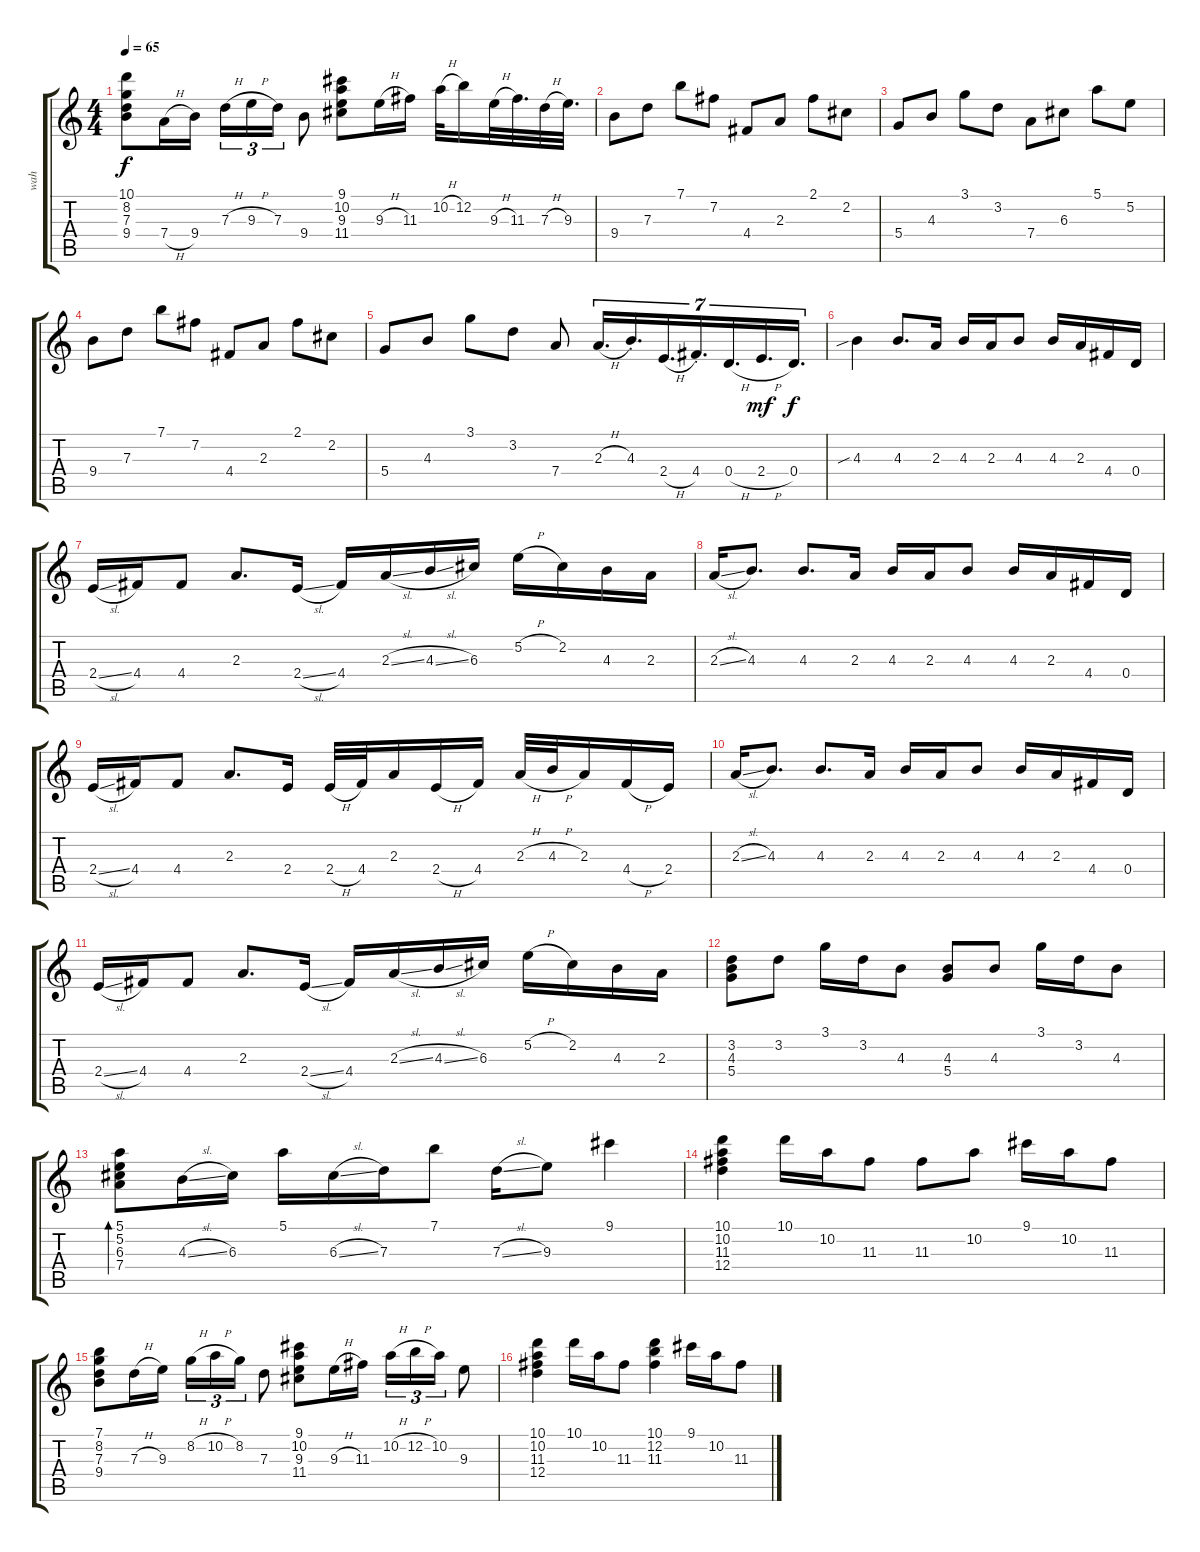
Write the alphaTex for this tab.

\track ("wah" "wah") {instrument overdrivenguitar}
\staff {score tabs}
\tuning (E4 B3 G3 D3 A2 E2) {hide}
\ts (4 4)
\tempo 65
\clef g2
\ks c
(10.1 8.2 7.3 9.4).8{dy f} 7.4{h}.16 9.4.16 7.3{h}.16{tu (3 2)} 9.3{h}.16{tu (3 2)} 7.3.16{tu (3 2)} 9.4.8 (9.1 10.2 9.3 11.4).8 9.3{h}.16 11.3.16 10.2{h}.32 12.2.16 9.3{h}.32 11.3.32{d} 7.3{h}.32 9.3.32{d} |
9.4.8 7.3.8 7.1.8 7.2.8 4.4.8 2.3.8 2.1.8 2.2.8 |
5.4.8 4.3.8 3.1.8 3.2.8 7.4.8 6.3.8 5.1.8 5.2.8 |
9.4.8 7.3.8 7.1.8 7.2.8 4.4.8 2.3.8 2.1.8 2.2.8 |
5.4.8 4.3.8 3.1.8 3.2.8 7.4.8 2.3{h}.16{d tu (7 4)} 4.3{st}.16{d tu (7 4)} 2.4{h}.16{d tu (7 4)} 4.4{st}.16{d tu (7 4)} 0.4{h}.16{d tu (7 4)} 2.4{h}.16{d tu (7 4) dy mf} 0.4.16{d tu (7 4) dy f} |
4.3{sib}.4 4.3.8{d} 2.3.16 4.3.16 2.3.16 4.3.8 4.3.16 2.3.16 4.4.16 0.4.16 |
2.4{sl}.16 4.4.16 4.4.8 2.3.8{d} 2.4{sl}.16 4.4.16 2.3{sl}.16 4.3{sl}.16 6.3.16 5.2{h}.16 2.2.16 4.3.16 2.3.16 |
2.3{sl}.16 4.3.8{d} 4.3.8{d} 2.3.16 4.3.16 2.3.16 4.3.8 4.3.16 2.3.16 4.4.16 0.4.16 |
2.4{sl}.16 4.4.16 4.4.8 2.3.8{d} 2.4.16 2.4{h}.32 4.4.32 2.3.16 2.4{h}.16 4.4.16 2.3{h}.32 4.3{h}.32 2.3.16 4.4{h}.16 2.4.16 |
2.3{sl}.16 4.3.8{d} 4.3.8{d} 2.3.16 4.3.16 2.3.16 4.3.8 4.3.16 2.3.16 4.4.16 0.4.16 |
2.4{sl}.16 4.4.16 4.4.8 2.3.8{d} 2.4{sl}.16 4.4.16 2.3{sl}.16 4.3{sl}.16 6.3.16 5.2{h}.16 2.2.16 4.3.16 2.3.16 |
(3.2 4.3 5.4).8 3.2.8 3.1.16 3.2.16 4.3.8 (4.3 5.4).8 4.3.8 3.1.16 3.2.16 4.3.8 |
(5.1 5.2 6.3 7.4).8{bd 120} 4.3{sl}.16 6.3.16 5.1.16 6.3{sl}.16 7.3.16 7.1.8 7.3{sl}.16 9.3.8 9.1.4 |
(10.1 10.2 11.3 12.4).4 10.1.16 10.2.16 11.3.8 11.3.8 10.2.8 9.1.16 10.2.16 11.3.8 |
(7.1 8.2 7.3 9.4).8 7.3{h}.16 9.3.16 8.2{h}.16{tu (3 2)} 10.2{h}.16{tu (3 2)} 8.2.16{tu (3 2)} 7.3.8 (9.1 10.2 9.3 11.4).8 9.3{h}.16 11.3.16 10.2{h}.16{tu (3 2)} 12.2{h}.16{tu (3 2)} 10.2.16{tu (3 2)} 9.3.8 |
(10.1 10.2 11.3 12.4).4 10.1.16 10.2.16 11.3.8 (10.1 12.2 11.3).4 9.1.16 10.2.16 11.3.8
